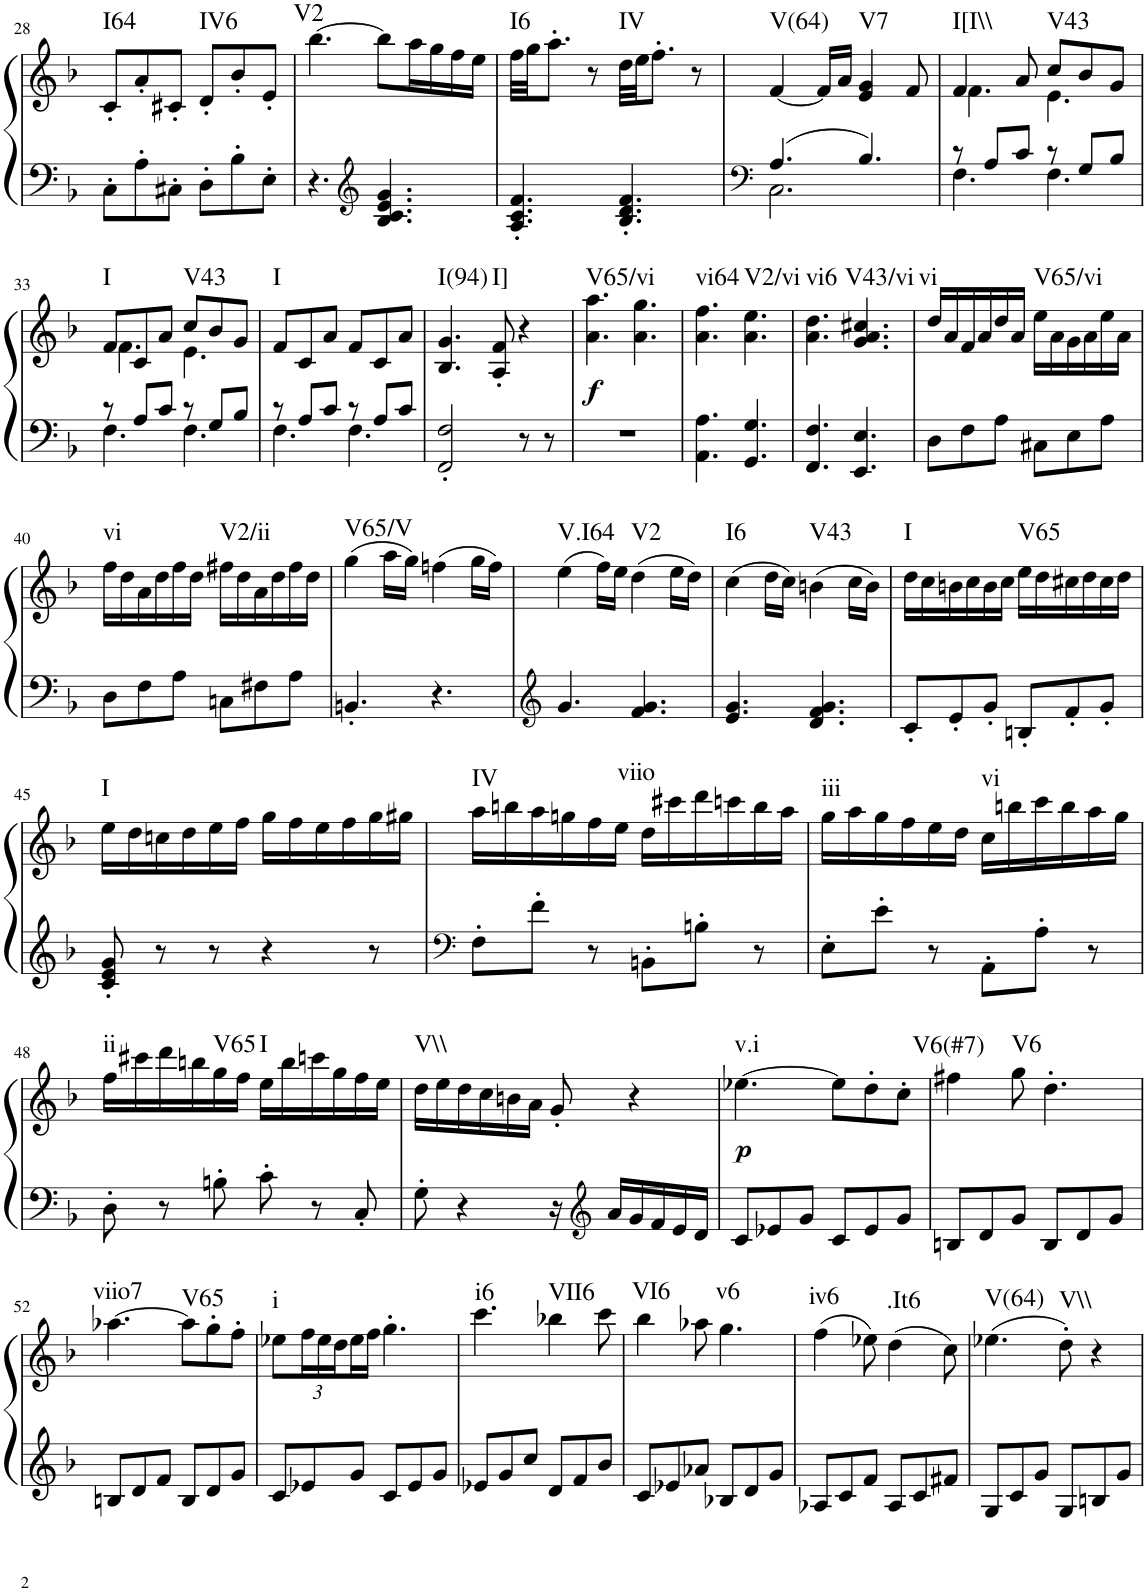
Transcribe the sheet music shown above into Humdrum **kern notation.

**kern	**kern	**dynam	**harte
*part1	*part1	*part1	*part1
*staff2	*staff1	*staff1/2	*
*I"Piano, Piano right	*	*	*
*I'Pno.	*	*	*
!!LO:PB:g=z
*clefF4	*clefG2	*	*
*k[b-]	*k[b-]	*	*
*M6/8	*M6/8	*	*
=28	=28	=28	=28
!	!	!	!LO:H:kt=I64
8C'\L	8c'/L	.	N
8A'\	8a'/	.	.
8C#X'\J	8c#X'/J	.	.
!	!	!	!LO:H:kt=IV6
8D'\L	8d'/L	.	N
8B-'\	8b-'/	.	.
8E'\J	8e'/J	.	.
=29	=29	=29	=29
!	!	!	!LO:H:kt=V2
4.r	[4.bb-\	.	N
*clefG2	*	*	*
4.B-/ 4.c/ 4.e/ 4.g/	8bb-\L]	.	.
.	16aa\L	.	.
.	16gg\	.	.
.	16ff\	.	.
.	16ee\JJ	.	.
=30	=30	=30	=30
!	!	!	!LO:H:kt=I6
4.A/' 4.c/' 4.f/'	32ff\LLL	.	N
.	32gg\JJ	.	.
.	8.aa'\J	.	.
.	8r	.	.
!	!	!	!LO:H:kt=IV
4.B-/' 4.d/' 4.f/'	32dd\LLL	.	N
.	32ee\JJ	.	.
.	8.ff'\J	.	.
.	8r	.	.
=31	=31	=31	=31
*clefF4	*	*	*
*^	*	*	*
!	!	!	!	!LO:H:kt=V(64)
4.A/	2.C\	[4f/	.	N
.	.	16f/LL]	.	.
.	.	16a/JJ	.	.
!	!	!	!	!LO:H:kt=V7
4.B-/	.	4e/ 4g/	.	N
.	.	8f/	.	.
=32	=32	=32	=32	=32
*	*	*^	*	*
!	!	!	!	!	!LO:H:kt=I[I\\
8r	4.F\	4f/	4.f\	.	N
8A/L	.	.	.	.	.
8c/J	.	8a/	.	.	.
!	!	!	!	!	!LO:H:kt=V43
8r	4.F\	8cc/L	4.e\	.	N
8G/L	.	8b-/	.	.	.
8B-/J	.	8g/J	.	.	.
!!LO:LB:g=z	!!
=33	=33	=33	=33	=33	=33
!	!	!	!	!	!LO:H:kt=I
8r	4.F\	8f/L	4.f\	.	N
8A/L	.	8c/	.	.	.
8c/J	.	8a/J	.	.	.
!	!	!	!	!	!LO:H:kt=V43
8r	4.F\	8cc/L	4.e\	.	N
8G/L	.	8b-/	.	.	.
8B-/J	.	8g/J	.	.	.
*	*	*v	*v	*	*
=34	=34	=34	=34	=34
!	!	!	!	!LO:H:kt=I
8r	4.F\	8f/L	.	N
8A/L	.	8c/	.	.
8c/J	.	8a/J	.	.
8r	4.F\	8f/L	.	.
8A/L	.	8c/	.	.
8c/J	.	8a/J	.	.
*v	*v	*	*	*
=35	=35	=35	=35
!	!	!	!LO:H:kt=I(94)
2FF/' 2F/'	4.B-/ 4.g/	.	N
!	!	!	!LO:H:kt=I]
.	8A/' 8f/'	.	N
8r	4r	.	.
8r	.	.	.
=36	=36	=36	=36
!	!	!LO:DY:b	!LO:H:kt=V65/vi
2.r	4.a\ 4.aa\	f	N
.	4.a\ 4.gg\	.	.
=37	=37	=37	=37
!	!	!	!LO:H:kt=vi64
4.AA\ 4.A\	4.a\ 4.ff\	.	N
!	!	!	!LO:H:kt=V2/vi
4.GG/ 4.G/	4.a\ 4.ee\	.	N
=38	=38	=38	=38
!	!	!	!LO:H:kt=vi6
4.FF/ 4.F/	4.a\ 4.dd\	.	N
!	!	!	!LO:H:kt=V43/vi
4.EE/ 4.E/	4.g/ 4.a/ 4.cc#X/	.	N
=39	=39	=39	=39
!	!	!	!LO:H:kt=vi
8D\L	16dd/LL	.	N
.	16a/	.	.
8F\	16f/	.	.
.	16a/	.	.
8A\J	16dd/	.	.
.	16a/JJ	.	.
!	!	!	!LO:H:kt=V65/vi
8C#X\L	16ee\LL	.	N
.	16a\	.	.
8E\	16g\	.	.
.	16a\	.	.
8A\J	16ee\	.	.
.	16a\JJ	.	.
!!LO:LB:g=z
=40	=40	=40	=40
!	!	!	!LO:H:kt=vi
8D\L	16ff\LL	.	N
.	16dd\	.	.
8F\	16a\	.	.
.	16dd\	.	.
8A\J	16ff\	.	.
.	16dd\JJ	.	.
!	!	!	!LO:H:kt=V2/ii
8Cn\L	16ff#X\LL	.	N
.	16dd\	.	.
8F#X\	16a\	.	.
.	16dd\	.	.
8A\J	16ff#\	.	.
.	16dd\JJ	.	.
=41	=41	=41	=41
!	!	!	!LO:H:kt=V65/V
4.BBn'/	(4gg\	.	N
.	16aa\LL	.	.
.	16gg\JJ)	.	.
4.r	(4ffn\	.	.
.	16gg\LL	.	.
.	16ff\JJ)	.	.
=42	=42	=42	=42
*clefG2	*	*	*
!	!	!	!LO:H:kt=V.I64
4.g/	(4ee\	.	N
.	16ff\LL)	.	.
.	16ee\JJ	.	.
!	!	!	!LO:H:kt=V2
4.f/ 4.g/	(4dd\	.	N
.	16ee\LL	.	.
.	16dd\JJ)	.	.
=43	=43	=43	=43
!	!	!	!LO:H:kt=I6
4.e/ 4.g/	(4cc\	.	N
.	16dd\LL	.	.
.	16cc\JJ)	.	.
!	!	!	!LO:H:kt=V43
4.d/ 4.f/ 4.g/	(4bn\	.	N
.	16cc\LL	.	.
.	16b\JJ)	.	.
=44	=44	=44	=44
!	!	!	!LO:H:kt=I
8c'/L	16dd\LL	.	N
.	16cc\	.	.
8e'/	16bn\	.	.
.	16cc\	.	.
8g'/J	16b\	.	.
.	16cc\JJ	.	.
!	!	!	!LO:H:kt=V65
8Bn'/L	16ee\LL	.	N
.	16dd\	.	.
8f'/	16cc#X\	.	.
.	16dd\	.	.
8g'/J	16cc#\	.	.
.	16dd\JJ	.	.
!!LO:LB:g=z
=45	=45	=45	=45
!	!	!	!LO:H:kt=I
8c/' 8e/' 8g/'	16ee\LL	.	N
.	16dd\	.	.
8r	16ccn\	.	.
.	16dd\	.	.
8r	16ee\	.	.
.	16ff\JJ	.	.
4r	16gg\LL	.	.
.	16ff\	.	.
.	16ee\	.	.
.	16ff\	.	.
8r	16gg\	.	.
.	16gg#X\JJ	.	.
=46	=46	=46	=46
*clefF4	*	*	*
!	!	!	!LO:H:kt=IV
8F'\L	16aa\LL	.	N
.	16bbn\	.	.
8f'\J	16aa\	.	.
.	16ggn\	.	.
8r	16ff\	.	.
.	16ee\JJ	.	.
!	!	!	!LO:H:kt=viio
8BBn'\L	16dd\LL	.	N
.	16ccc#X\	.	.
8Bn'\J	16ddd\	.	.
.	16cccn\	.	.
8r	16bb\	.	.
.	16aa\JJ	.	.
=47	=47	=47	=47
!	!	!	!LO:H:kt=iii
8E'\L	16gg\LL	.	N
.	16aa\	.	.
8e'\J	16gg\	.	.
.	16ff\	.	.
8r	16ee\	.	.
.	16dd\JJ	.	.
!	!	!	!LO:H:kt=vi
8AA'\L	16cc\LL	.	N
.	16bbn\	.	.
8A'\J	16ccc\	.	.
.	16bb\	.	.
8r	16aa\	.	.
.	16gg\JJ	.	.
!!LO:LB:g=z
=48	=48	=48	=48
!	!	!	!LO:H:kt=ii
8D'\	16ff\LL	.	N
.	16ccc#X\	.	.
8r	16ddd\	.	.
.	16bbn\	.	.
!	!	!	!LO:H:kt=V65
8Bn'\	16gg\	.	N
.	16ff\JJ	.	.
!	!	!	!LO:H:kt=I
8c'\	16ee\LL	.	N
.	16bb\	.	.
8r	16cccn\	.	.
.	16gg\	.	.
8C'/	16ff\	.	.
.	16ee\JJ	.	.
=49	=49	=49	=49
!	!	!	!LO:H:kt=V\\
8G'\	16dd\LL	.	N
.	16ee\	.	.
4r	16dd\	.	.
.	16cc\	.	.
.	16bn\	.	.
.	16a\JJ	.	.
16r	8g'/	.	.
*clefG2	*	*	*
16a/LL	.	.	.
16g/	4r	.	.
16f/	.	.	.
16e/	.	.	.
16d/JJ	.	.	.
=50	=50	=50	=50
!	!	!LO:DY:b	!LO:H:kt=v.i
8c/L	[4.ee-X\	p	N
8e-X/	.	.	.
8g/J	.	.	.
8c/L	8ee-\L]	.	.
8e-/	8dd'\	.	.
8g/J	8cc'\J	.	.
=51	=51	=51	=51
!	!	!	!LO:H:kt=V6(#7)
8Bn/L	4ff#X\	.	N
8d/	.	.	.
!	!	!	!LO:H:kt=V6
8g/J	8gg\	.	N
8B/L	4.dd'\	.	.
8d/	.	.	.
8g/J	.	.	.
!!LO:LB:g=z
=52	=52	=52	=52
!	!	!	!LO:H:kt=viio7
8Bn/L	[4.aa-X\	.	N
8d/	.	.	.
8f/J	.	.	.
!	!	!	!LO:H:kt=V65
8B/L	8aa-\L]	.	N
8d/	8gg'\	.	.
8g/J	8ff'\J	.	.
=53	=53	=53	=53
!	!	!	!LO:H:kt=i
8c/L	8ee-X\L	.	N
*	*Xbrackettup	*	*
8e-X/	24ff\L	.	.
.	24ee-\	.	.
.	24dd\	.	.
8g/J	16ee-\	.	.
.	16ff\JJ	.	.
8c/L	4.gg'\	.	.
8e-/	.	.	.
8g/J	.	.	.
=54	=54	=54	=54
!	!	!	!LO:H:kt=i6
8e-X/L	4.ccc\	.	N
8g/	.	.	.
8cc/J	.	.	.
!	!	!	!LO:H:kt=VII6
8d/L	4bb-X\	.	N
8f/	.	.	.
8b-/J	8ccc\	.	.
=55	=55	=55	=55
!	!	!	!LO:H:kt=VI6
8c/L	4bb-\	.	N
8e-X/	.	.	.
8a-X/J	8aa-X\	.	.
!	!	!	!LO:H:kt=v6
8B-X/L	4.gg\	.	N
8d/	.	.	.
8g/J	.	.	.
=56	=56	=56	=56
!	!	!	!LO:H:kt=iv6
8A-X/L	(4ff\	.	N
8c/	.	.	.
8f/J	8ee-X\)	.	.
!	!	!	!LO:H:kt=.It6
8A-/L	(4dd\	.	N
8c/	.	.	.
8f#X/J	8cc\)	.	.
=57	=57	=57	=57
!	!	!	!LO:H:kt=V(64)
8G/L	(4.ee-X\	.	N
8c/	.	.	.
8g/J	.	.	.
!	!	!	!LO:H:kt=V\\
8G/L	8dd'\)	.	N
8Bn/	4r	.	.
8g/J	.	.	.
=	=	=	=
*-	*-	*-	*-
